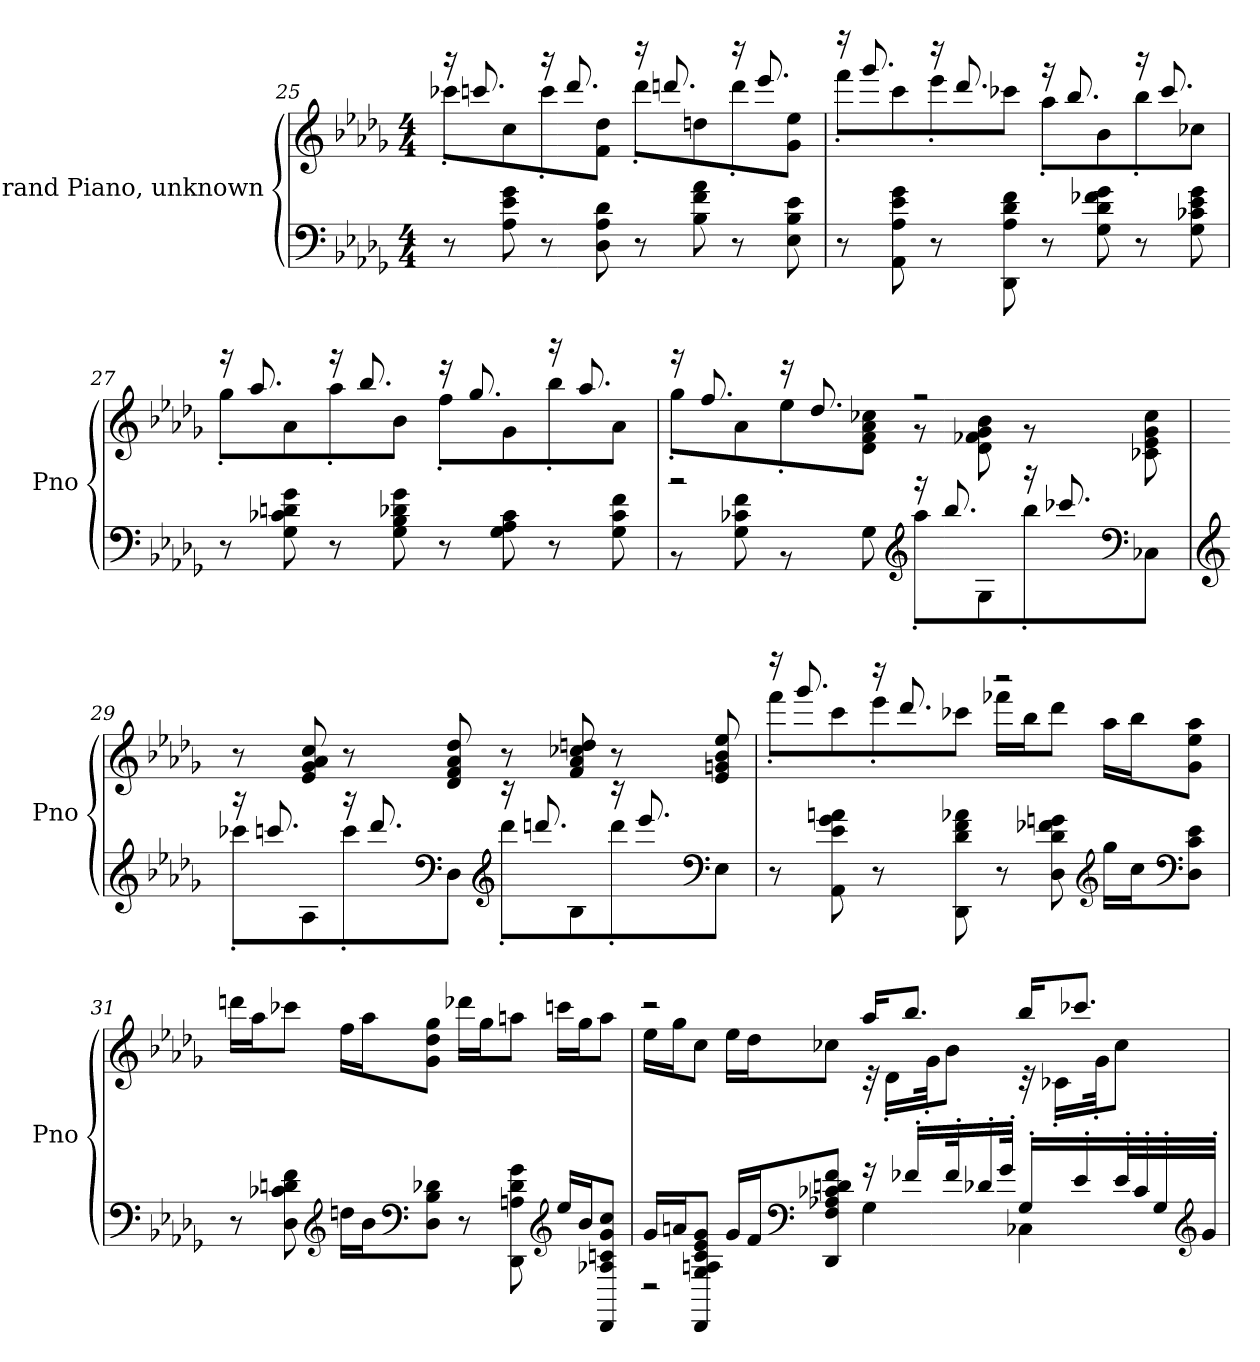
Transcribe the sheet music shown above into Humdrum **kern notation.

**kern	**kern
*part1	*part1
*staff2	*staff1
*I"Grand Piano, unknown	*
*I'Pno	*
!!LO:LB:g=z
*clefF4	*clefG2
*k[b-e-a-d-g-]	*k[b-e-a-d-g-]
*M4/4	*M4/4
=25	=25
*	*^
8r	16r	8ccc-X'\L
.	8.cccn/	.
8A-\ 8e-\ 8g-\	.	8cc\
8r	16r	8ccc'\
.	8.ddd-/	.
8D-\ 8A-\ 8d-\	.	8f\ 8dd-\J
8r	16r	8ddd-'\L
.	8.dddn/	.
8B-\ 8f\ 8a-\	.	8ddn\
8r	16r	8ddd'\
.	8.eee-/	.
8E-\ 8B-\ 8e-\	.	8g-\ 8ee-\J
=26	=26	=26
8r	16r	8fff'\L
.	8.ggg-/	.
8AA-\ 8A-\ 8e-\ 8g-\	.	8ccc\
8r	16r	8eee-'\
.	8.ddd-/	.
8DD-\ 8A-\ 8d-\ 8f\	.	8ccc-X\J
8r	16r	8aa-'\L
.	8.bb-/	.
8G-\ 8d-\ 8f-X\ 8g-\	.	8b-\
8r	16r	8bb-'\
.	8.ccc-/	.
8G-\ 8c-X\ 8e-\ 8g-\	.	8cc-X\J
!!LO:PB:g=z	!!
=27	=27	=27
8r	16r	8gg-'\L
.	8.aa-/	.
8G-\ 8c-X\ 8dn\ 8g-\	.	8a-\
8r	16r	8aa-'\
.	8.bb-/	.
8G-\ 8B-\ 8d-X\ 8g-\	.	8b-\J
8r	16r	8ff'\L
.	8.gg-/	.
8G-\ 8A-\ 8c-\	.	8g-\
8r	16r	8bb-'\
.	8.aa-/	.
8G-\ 8c-\ 8f\	.	8a-\J
=28	=28	=28
*^	*	*
2r	8r	16r	8gg-'\L
.	.	8.ff/	.
.	8G-\ 8c-X\ 8f\	.	8a-\
.	8r	16r	8ee-'\
.	.	8.dd-/	.
.	8G-\	.	8d-\ 8f\ 8a-\ 8cc-X\J
*clefG2	*	*	*
16r	8aa-'\L	2r	8r
8.bb-/	.	.	.
.	8G-\	.	8d-\ 8f-X\ 8g-\ 8b-\
16r	8bb-'\	.	8r
8.ccc-X/	.	.	.
*clefF4	*	*	*
.	8C-X\J	.	8c-X\ 8e-\ 8g-\ 8cc-\
*	*	*v	*v
!!LO:LB:g=z
=29	=29	=29
*clefG2	*	*
16r	8ccc-X'\L	8r
8.cccn/	.	.
.	8A-\	8e-/ 8g-/ 8a-/ 8cc/
16r	8ccc'\	8r
8.ddd-/	.	.
*clefF4	*	*
.	8D-\J	8d-/ 8f/ 8a-/ 8dd-/
*clefG2	*	*
16r	8ddd-'\L	8r
8.dddn/	.	.
.	8B-\	8f/ 8a-/ 8cc-X/ 8ddn/
16r	8ddd'\	8r
8.eee-/	.	.
*clefF4	*	*
.	8E-\J	8e-/ 8gn/ 8b-/ 8ee-/
*v	*v	*
=30	=30
*	*^
8r	16r	8fff'\L
.	8.ggg-/	.
8AA-\ 8e-\ 8g-\ 8an\	.	8ccc\
8r	16r	8eee-'\
.	8.ddd-/	.
8DD-\ 8d-\ 8f\ 8a-X\	.	8ccc-X\J
8r	2r	16fff-X\LL
.	.	16bb-\J
8D-\ 8d-\ 8f-X\ 8gn\	.	8ddd-\J
*clefG2	*	*
16gg-\LL	.	16aa-\LL
16cc\J	.	16bb-\J
*clefF4	*	*
8D-\ 8c\ 8e-\J	.	8g-\ 8ee-\ 8aa-\J
*	*v	*v
!!LO:LB:g=z
=31	=31
8r	16dddn\LL
.	16aa-\J
8D-\ 8c-X\ 8dn\ 8f\	8ccc-X\J
*clefG2	*
16ddn\LL	16ff\LL
16b-\J	16aa-\J
*clefF4	*
8D-\ 8B-\ 8d-X\J	8g-\ 8dd-\ 8gg-\J
8r	16ddd-X\LL
.	16gg-\J
8DD-\ 8An\ 8d-\ 8g-\	8aan\J
*clefG2	*
16ee-/LL	16cccn\LL
16b-/J	16gg-\J
8DD-/ 8A-X/ 8cn/ 8g-/ 8cc/J	8aa\J
!!LO:LB:g=z
=32	=32
*^	*^
16g-/LL	2r	2r	16ee-\LL
16an/J	.	.	16gg-\J
8DD-/ 8G-/ 8An/ 8c/ 8e-/ 8g-/J	.	.	8cc\J
16g-/LL	.	.	16ee-\LL
16f/J	.	.	16dd-\J
*clefF4	*	*	*
8DD-/ 8F/ 8A-X/ 8c-X/ 8dn/ 8f/J	.	.	8cc-X\J
16r	4G-\	16aa-/KL	32r
.	.	.	16d-'\LL
16f-X'/LL	.	8.bb-/J	.
.	.	.	32g-'\JK
32f-'/K	.	.	8b-\J
16d-X'/	.	.	.
32g-'/JJk	.	.	.
16G-'/LL	4C-X\	16bb-/KL	32r
.	.	.	16c-X'\LL
16e-'/	.	8.ccc-X/J	.
.	.	.	32g-'\JK
32e-'/L	.	.	8cc-\J
32c-'/	.	.	.
32G-'/	.	.	.
*clefG2	*	*	*
32g-'/JJJ	.	.	.
*v	*v	*	*
*	*v	*v
=	=
*-	*-
